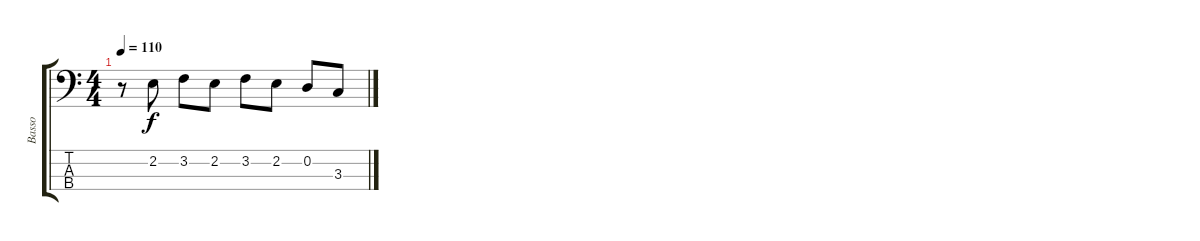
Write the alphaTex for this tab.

\track ("Basso" "Basso") {instrument electricbasspick}
\staff {score tabs}
\tuning (G2 D2 A1 E1) {hide}
\ts (4 4)
\tempo 110
\clef f4
\ks c
r.8{dy f} 2.2.8 3.2.8 2.2.8 3.2.8 2.2.8 0.2.8 3.3.8
